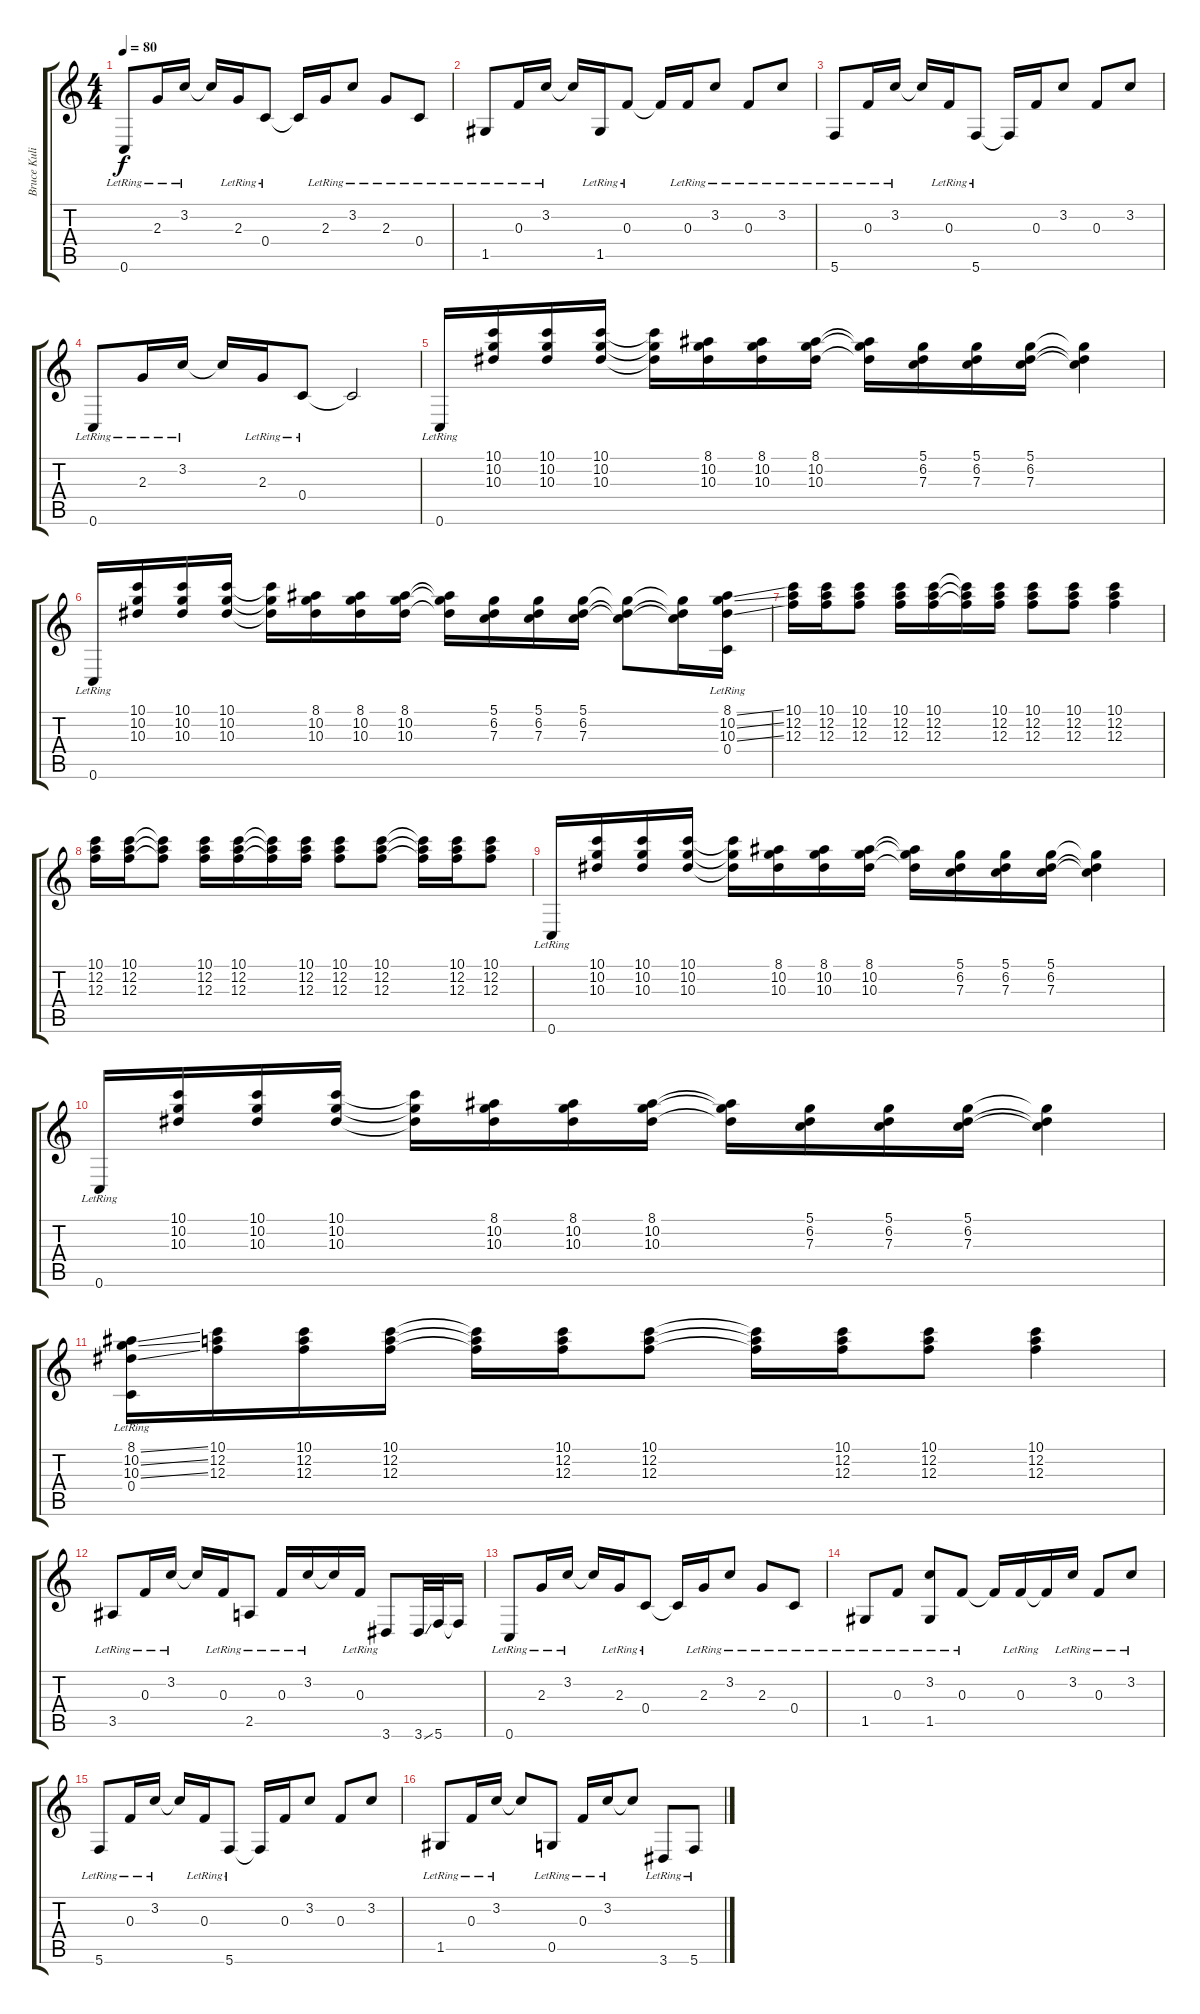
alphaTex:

\track ("Bruce Kulick" "Bruce Kuli") {instrument acousticguitarsteel}
\staff {score tabs}
\tuning (D4 A3 F3 C3 G2 C2) {hide}
\ts (4 4)
\tempo 80
\clef g2
\ks c
0.6{lr}.8{dy f} 2.3{lr}.16 3.2{lr}.16 3.2{t}.16 2.3{lr}.16 0.4{lr}.8 0.4{t}.16 2.3{lr}.16 3.2{lr}.8 2.3{lr}.8 0.4{lr}.8 |
1.5{lr}.8 0.3{lr}.16 3.2{lr}.16 3.2{t}.16 1.5{lr}.16 0.3{lr}.8 0.3{t}.16 0.3{lr}.16 3.2{lr}.8 0.3{lr}.8 3.2{lr}.8 |
5.6{lr}.8 0.3{lr}.16 3.2{lr}.16 3.2{t}.16 0.3{lr}.16 5.6{lr}.8 5.6{t}.16 0.3.16 3.2.8 0.3.8 3.2.8 |
0.6{lr}.8 2.3{lr}.16 3.2{lr}.16 3.2{t}.16 2.3{lr}.16 0.4{lr}.8 0.4{t}.2 |
0.6{lr}.16 (10.1 10.2 10.3).16 (10.1 10.2 10.3).16 (10.1 10.2 10.3).16 (10.1{t} 10.2{t} 10.3{t}).16 (8.1 10.2 10.3).16 (8.1 10.2 10.3).16 (8.1 10.2 10.3).16 (8.1{t} 10.2{t} 10.3{t}).16 (5.1 6.2 7.3).16 (5.1 6.2 7.3).16 (5.1 6.2 7.3).16 (5.1{t} 6.2{t} 7.3{t}).4 |
0.6{lr}.16 (10.1 10.2 10.3).16 (10.1 10.2 10.3).16 (10.1 10.2 10.3).16 (10.1{t} 10.2{t} 10.3{t}).16 (8.1 10.2 10.3).16 (8.1 10.2 10.3).16 (8.1 10.2 10.3).16 (8.1{t} 10.2{t} 10.3{t}).16 (5.1 6.2 7.3).16 (5.1 6.2 7.3).16 (5.1 6.2 7.3).16 (5.1{t} 6.2{t} 7.3{t}).8 (5.1{t} 6.2{t} 7.3{t}).16 (8.1{ss} 10.2{ss} 10.3{ss} 0.4{lr}).16 |
(10.1 12.2 12.3).16 (10.1 12.2 12.3).16 (10.1 12.2 12.3).8 (10.1 12.2 12.3).16 (10.1 12.2 12.3).16 (10.1{t} 12.2{t} 12.3{t}).16 (10.1 12.2 12.3).16 (10.1 12.2 12.3).8 (10.1 12.2 12.3).8 (10.1 12.2 12.3).4 |
(10.1 12.2 12.3).16 (10.1 12.2 12.3).16 (10.1{t} 12.2{t} 12.3{t}).8 (10.1 12.2 12.3).16 (10.1 12.2 12.3).16 (10.1{t} 12.2{t} 12.3{t}).16 (10.1 12.2 12.3).16 (10.1 12.2 12.3).8 (10.1 12.2 12.3).8 (10.1{t} 12.2{t} 12.3{t}).16 (10.1 12.2 12.3).16 (10.1 12.2 12.3).8 |
0.6{lr}.16 (10.1 10.2 10.3).16 (10.1 10.2 10.3).16 (10.1 10.2 10.3).16 (10.1{t} 10.2{t} 10.3{t}).16 (8.1 10.2 10.3).16 (8.1 10.2 10.3).16 (8.1 10.2 10.3).16 (8.1{t} 10.2{t} 10.3{t}).16 (5.1 6.2 7.3).16 (5.1 6.2 7.3).16 (5.1 6.2 7.3).16 (5.1{t} 6.2{t} 7.3{t}).4 |
0.6{lr}.16 (10.1 10.2 10.3).16 (10.1 10.2 10.3).16 (10.1 10.2 10.3).16 (10.1{t} 10.2{t} 10.3{t}).16 (8.1 10.2 10.3).16 (8.1 10.2 10.3).16 (8.1 10.2 10.3).16 (8.1{t} 10.2{t} 10.3{t}).16 (5.1 6.2 7.3).16 (5.1 6.2 7.3).16 (5.1 6.2 7.3).16 (5.1{t} 6.2{t} 7.3{t}).4 |
(8.1{ss} 10.2{ss} 10.3{ss} 0.4{lr}).16 (10.1 12.2 12.3).16 (10.1 12.2 12.3).16 (10.1 12.2 12.3).16 (10.1{t} 12.2{t} 12.3{t}).16 (10.1 12.2 12.3).16 (10.1 12.2 12.3).8 (10.1{t} 12.2{t} 12.3{t}).16 (10.1 12.2 12.3).16 (10.1 12.2 12.3).8 (10.1 12.2 12.3).4 |
3.5{lr}.8 0.3{lr}.16 3.2{lr}.16 3.2{t}.16 0.3{lr}.16 2.5{lr}.8 0.3{lr}.16 3.2{lr}.16 3.2{t}.16 0.3{lr}.16 3.6.8 3.6{ss}.32 5.6.32 5.6{t}.16 |
0.6{lr}.8 2.3{lr}.16 3.2{lr}.16 3.2{t}.16 2.3{lr}.16 0.4{lr}.8 0.4{t}.16 2.3{lr}.16 3.2{lr}.8 2.3{lr}.8 0.4{lr}.8 |
1.5{lr}.8 0.3{lr}.8 (3.2{lr} 1.5{lr}).8 0.3{lr}.8 0.3{t}.16 0.3{lr}.16 0.3{t}.16 3.2{lr}.16 0.3{lr}.8 3.2{lr}.8 |
5.6{lr}.8 0.3{lr}.16 3.2{lr}.16 3.2{t}.16 0.3{lr}.16 5.6{lr}.8 5.6{t}.16 0.3.16 3.2.8 0.3.8 3.2.8 |
1.5{lr}.8 0.3{lr}.16 3.2{lr}.16 3.2{t}.8 0.5{lr}.8 0.3{lr}.16 3.2{lr}.16 3.2{t}.8 3.6{lr}.8 5.6{lr}.8
